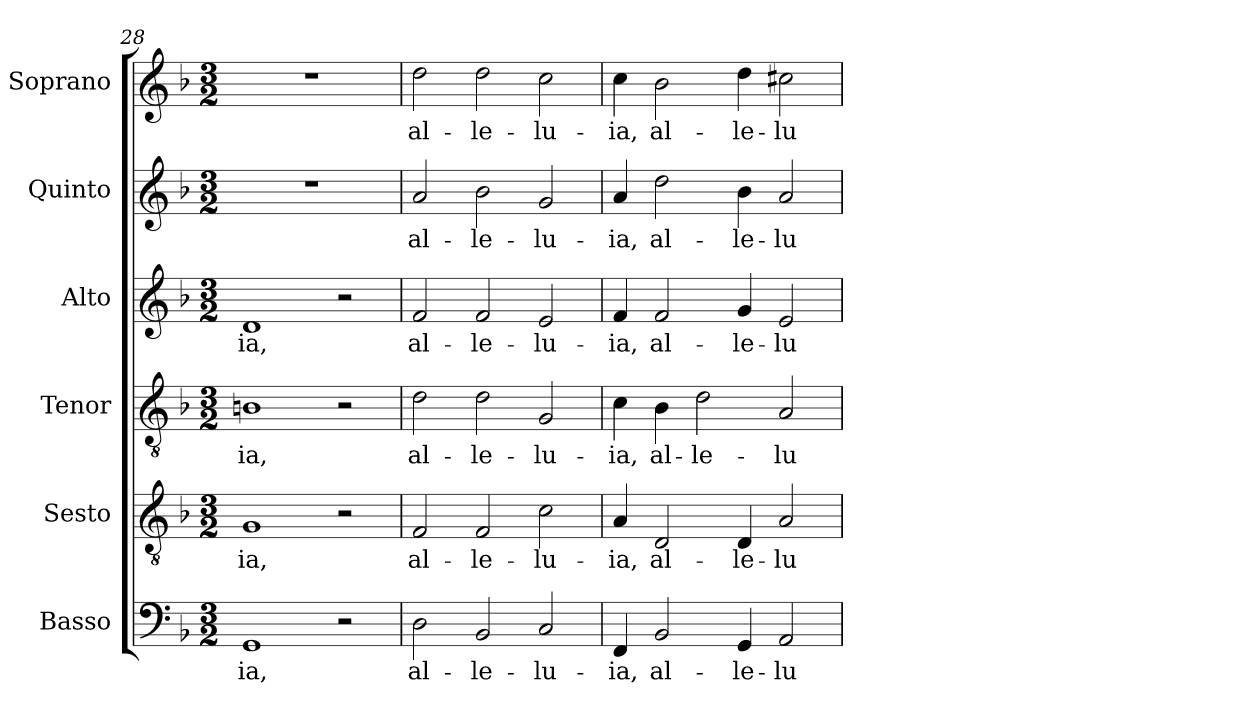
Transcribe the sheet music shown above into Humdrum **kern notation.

**kern	**text	**kern	**text	**kern	**text	**kern	**text	**kern	**text	**kern	**text
*part6	*part6	*part5	*part5	*part4	*part4	*part3	*part3	*part2	*part2	*part1	*part1
*staff6	*staff6	*staff5	*staff5	*staff4	*staff4	*staff3	*staff3	*staff2	*staff2	*staff1	*staff1
*I"Basso	*	*I"Sesto	*	*I"Tenor	*	*I"Alto	*	*I"Quinto	*	*I"Soprano	*
*I'B.	*	*I'Ss.	*	*I'T.	*	*I'A.	*	*I'Q.	*	*I'S.	*
*clefF4	*	*clefGv2	*	*clefGv2	*	*clefG2	*	*clefG2	*	*clefG2	*
*	*	*ITrd7c12	*	*ITrd7c12	*	*	*	*	*	*	*
*k[b-]	*	*k[b-]	*	*k[b-]	*	*k[b-]	*	*k[b-]	*	*k[b-]	*
*F:	*	*F:	*	*F:	*	*F:	*	*F:	*	*F:	*
*M3/2	*	*M3/2	*	*M3/2	*	*M3/2	*	*M3/2	*	*M3/2	*
=28	=28	=28	=28	=28	=28	=28	=28	=28	=28	=28	=28
!	!LO:LY:b:color=#000000	!	!	!	!	!	!	!	!	!	!
!	!	!	!LO:LY:b:color=#000000	!	!	!	!	!	!	!	!
!	!	!	!	!	!LO:LY:b:color=#000000	!	!	!	!	!	!
!	!	!	!	!	!	!	!LO:LY:b:color=#000000	!LO:N:vis=1	!	!LO:N:vis=1	!
1GGi	-ia,	1GGi	-ia,	1BBni	-ia,	1di	-ia,	1.r	.	1.r	.
2r	.	2r	.	2r	.	2r	.	.	.	.	.
=29	=29	=29	=29	=29	=29	=29	=29	=29	=29	=29	=29
!	!LO:LY:b:color=#000000	!	!	!	!	!	!	!	!	!	!
!	!	!	!LO:LY:b:color=#000000	!	!	!	!	!	!	!	!
!	!	!	!	!	!LO:LY:b:color=#000000	!	!	!	!	!	!
!	!	!	!	!	!	!	!LO:LY:b:color=#000000	!	!	!	!
!	!	!	!	!	!	!	!	!	!LO:LY:b:color=#000000	!	!
!	!	!	!	!	!	!	!	!	!	!	!LO:LY:b:color=#000000
2Di\	al-	2FFi/	al-	2Di\	al-	2fi/	al-	2ai/	al-	2ddi\	al-
!	!LO:LY:b:color=#000000	!	!	!	!	!	!	!	!	!	!
!	!	!	!LO:LY:b:color=#000000	!	!	!	!	!	!	!	!
!	!	!	!	!	!LO:LY:b:color=#000000	!	!	!	!	!	!
!	!	!	!	!	!	!	!LO:LY:b:color=#000000	!	!	!	!
!	!	!	!	!	!	!	!	!	!LO:LY:b:color=#000000	!	!
!	!	!	!	!	!	!	!	!	!	!	!LO:LY:b:color=#000000
2BB-i/	-le-	2FFi/	-le-	2Di\	-le-	2fi/	-le-	2b-i\	-le-	2ddi\	-le-
!	!LO:LY:b:color=#000000	!	!	!	!	!	!	!	!	!	!
!	!	!	!LO:LY:b:color=#000000	!	!	!	!	!	!	!	!
!	!	!	!	!	!LO:LY:b:color=#000000	!	!	!	!	!	!
!	!	!	!	!	!	!	!LO:LY:b:color=#000000	!	!	!	!
!	!	!	!	!	!	!	!	!	!LO:LY:b:color=#000000	!	!
!	!	!	!	!	!	!	!	!	!	!	!LO:LY:b:color=#000000
2Ci/	-lu-	2Ci\	-lu-	2GGi/	-lu-	2ei/	-lu-	2gi/	-lu-	2cci\	-lu-
!!LO:LB:g=z
=30	=30	=30	=30	=30	=30	=30	=30	=30	=30	=30	=30
!	!LO:LY:b:color=#000000	!	!	!	!	!	!	!	!	!	!
!	!	!	!LO:LY:b:color=#000000	!	!	!	!	!	!	!	!
!	!	!	!	!	!LO:LY:b:color=#000000	!	!	!	!	!	!
!	!	!	!	!	!	!	!LO:LY:b:color=#000000	!	!	!	!
!	!	!	!	!	!	!	!	!	!LO:LY:b:color=#000000	!	!
!	!	!	!	!	!	!	!	!	!	!	!LO:LY:b:color=#000000
4FFi/	-ia,	4AAi/	-ia,	4Ci\	-ia,	4fi/	-ia,	4ai/	-ia,	4cci\	-ia,
!	!LO:LY:b:color=#000000	!	!	!	!	!	!	!	!	!	!
!	!	!	!LO:LY:b:color=#000000	!	!	!	!	!	!	!	!
!	!	!	!	!	!LO:LY:b:color=#000000	!	!	!	!	!	!
!	!	!	!	!	!	!	!LO:LY:b:color=#000000	!	!	!	!
!	!	!	!	!	!	!	!	!	!LO:LY:b:color=#000000	!	!
!	!	!	!	!	!	!	!	!	!	!	!LO:LY:b:color=#000000
2BB-i/	al-	2DDi/	al-	4BB-i\	al-	2fi/	al-	2ddi\	al-	2b-i\	al-
!	!	!	!	!	!LO:LY:b:color=#000000	!	!	!	!	!	!
.	.	.	.	2Di\	-le-	.	.	.	.	.	.
!	!LO:LY:b:color=#000000	!	!	!	!	!	!	!	!	!	!
!	!	!	!LO:LY:b:color=#000000	!	!	!	!	!	!	!	!
!	!	!	!	!	!	!	!LO:LY:b:color=#000000	!	!	!	!
!	!	!	!	!	!	!	!	!	!LO:LY:b:color=#000000	!	!
!	!	!	!	!	!	!	!	!	!	!	!LO:LY:b:color=#000000
4GGi/	-le-	4DDi/	-le-	.	.	4gi/	-le-	4b-i\	-le-	4ddi\	-le-
!	!LO:LY:b:color=#000000	!	!	!	!	!	!	!	!	!	!
!	!	!	!LO:LY:b:color=#000000	!	!	!	!	!	!	!	!
!	!	!	!	!	!LO:LY:b:color=#000000	!	!	!	!	!	!
!	!	!	!	!	!	!	!LO:LY:b:color=#000000	!	!	!	!
!	!	!	!	!	!	!	!	!	!LO:LY:b:color=#000000	!	!
!	!	!	!	!	!	!	!	!	!	!	!LO:LY:b:color=#000000
2AAi/	-lu-	2AAi/	-lu-	2AAi/	-lu-	2ei/	-lu-	2ai/	-lu-	2cc#Xi\	-lu-
=	=	=	=	=	=	=	=	=	=	=	=
*-	*-	*-	*-	*-	*-	*-	*-	*-	*-	*-	*-
